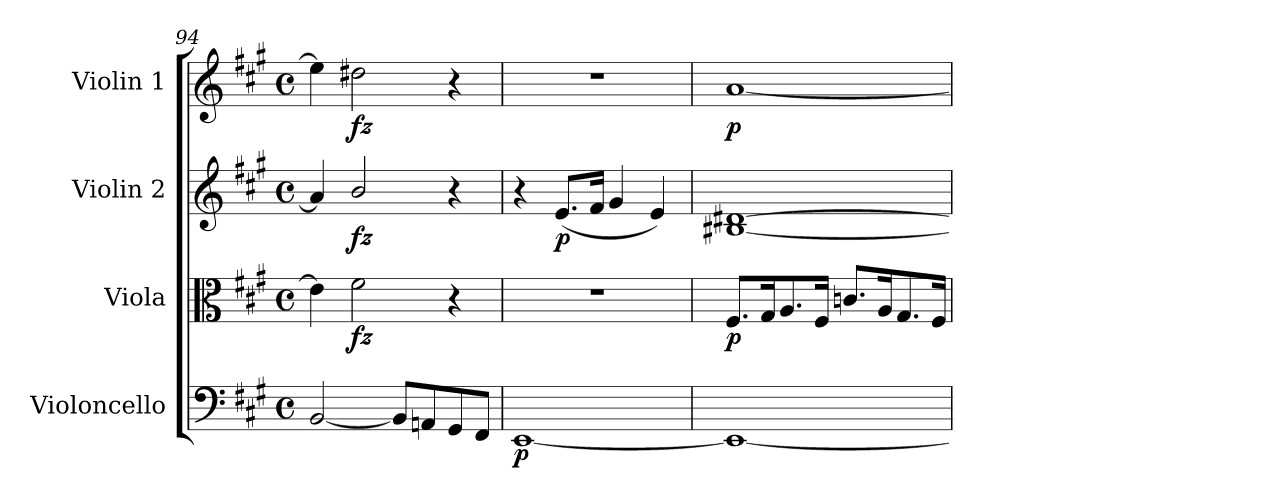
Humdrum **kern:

**kern	**dynam	**kern	**dynam	**kern	**dynam	**kern	**dynam
*part4	*part4	*part3	*part3	*part2	*part2	*part1	*part1
*staff4	*staff4	*staff3	*staff3	*staff2	*staff2	*staff1	*staff1
*I"Violoncello	*	*I"Viola	*	*I"Violin 2	*	*I"Violin 1	*
*I'Vc	*	*I'Vla	*	*I'Vln	*	*I'Vln	*
*clefF4	*	*clefC3	*	*clefG2	*	*clefG2	*
*k[f#c#g#]	*	*k[f#c#g#]	*	*k[f#c#g#]	*	*k[f#c#g#]	*
*M4/4	*	*M4/4	*	*M4/4	*	*M4/4	*
*met(c)	*	*met(c)	*	*met(c)	*	*met(c)	*
=94	=94	=94	=94	=94	=94	=94	=94
[2BB/	.	4e\]	.	4a#/]	.	4ee\]	.
!	!	!	!LO:DY:b	!	!LO:DY:b	!	!LO:DY:b
.	.	2f#\	fz	2b/	fz	2dd#X\	fz
8BB/L]	.	.	.	.	.	.	.
8AAn/	.	.	.	.	.	.	.
8GG#/	.	4r	.	4r	.	4r	.
8FF#/J	.	.	.	.	.	.	.
=95	=95	=95	=95	=95	=95	=95	=95
!	!LO:DY:b	!	!	!	!	!	!
[1EE	p	1r	.	4r	.	1r	.
!	!	!	!	!	!LO:DY:b	!	!
.	.	.	.	(8.e/L	p	.	.
.	.	.	.	16f#/Jk	.	.	.
.	.	.	.	4g#/	.	.	.
.	.	.	.	4e/)	.	.	.
!!LO:LB:g=z
=96	=96	=96	=96	=96	=96	=96	=96
!	!	!	!LO:DY:b	!	!	!	!LO:DY:b
1EE_	.	8.F#/L	p	[1B#X [1d#X	.	[1a	p
.	.	16G#/K	.	.	.	.	.
.	.	8.A/	.	.	.	.	.
.	.	16F#/Jk	.	.	.	.	.
.	.	8.cn/L	.	.	.	.	.
.	.	16A/K	.	.	.	.	.
.	.	8.G#/	.	.	.	.	.
.	.	16F#/Jk	.	.	.	.	.
=	=	=	=	=	=	=	=
*-	*-	*-	*-	*-	*-	*-	*-
